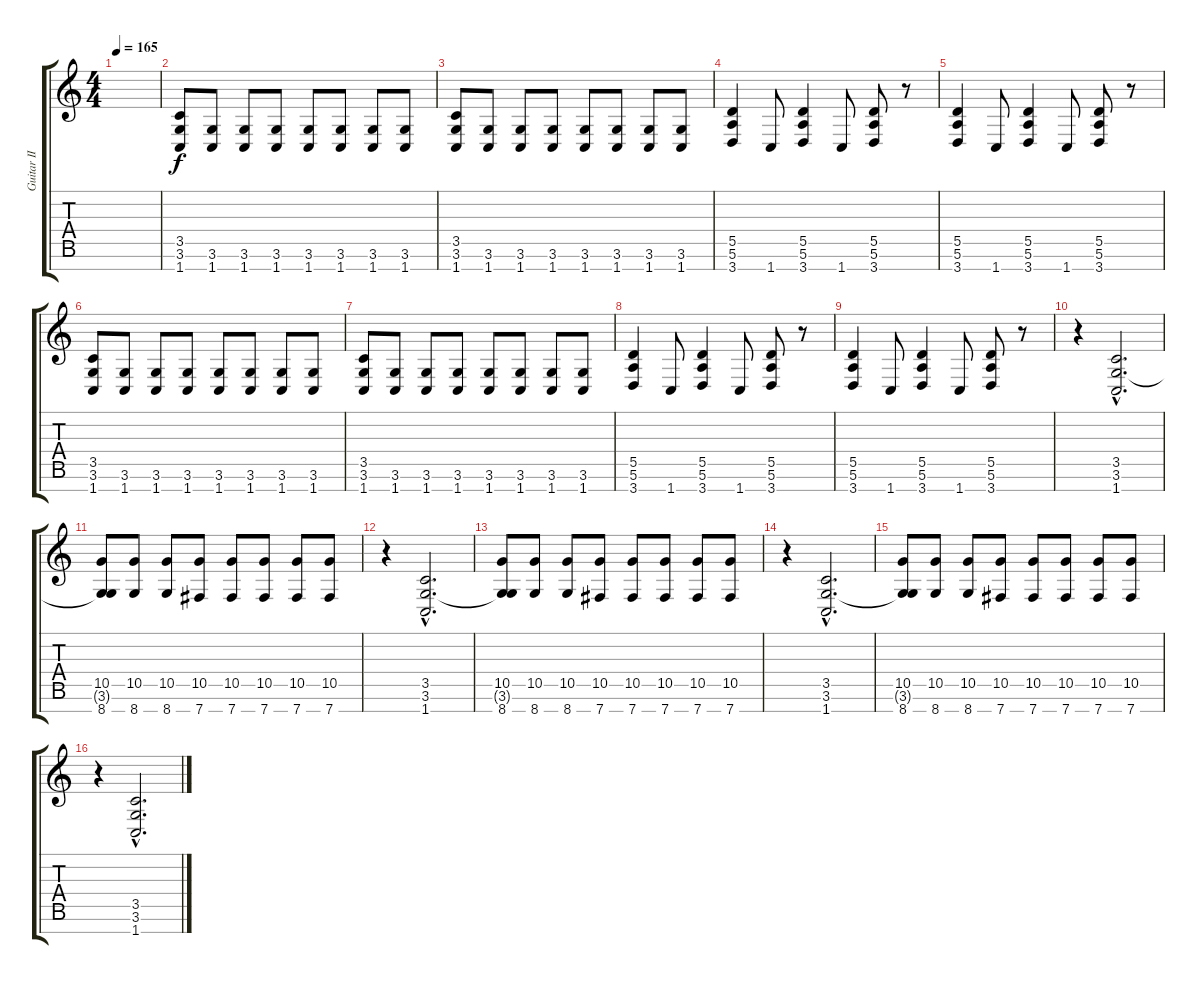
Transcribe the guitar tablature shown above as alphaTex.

\track ("Guitar II" "Guitar II") {instrument distortionguitar}
\staff {score tabs}
\tuning (E4 B3 Gb3 D3 A2 E2 B1) {hide}
\ts (4 4)
\tempo 165
\clef g2
\ks c
|
(3.5 3.6 1.7).8 (3.6 1.7).8 (3.6 1.7).8 (3.6 1.7).8 (3.6 1.7).8 (3.6 1.7).8 (3.6 1.7).8 (3.6 1.7).8 |
(3.5 3.6 1.7).8 (3.6 1.7).8 (3.6 1.7).8 (3.6 1.7).8 (3.6 1.7).8 (3.6 1.7).8 (3.6 1.7).8 (3.6 1.7).8 |
(5.5 5.6 3.7).4 1.7.8 (5.5 5.6 3.7).4 1.7.8 (5.5 5.6 3.7).8 r.8 |
(5.5 5.6 3.7).4 1.7.8 (5.5 5.6 3.7).4 1.7.8 (5.5 5.6 3.7).8 r.8 |
(3.5 3.6 1.7).8 (3.6 1.7).8 (3.6 1.7).8 (3.6 1.7).8 (3.6 1.7).8 (3.6 1.7).8 (3.6 1.7).8 (3.6 1.7).8 |
(3.5 3.6 1.7).8 (3.6 1.7).8 (3.6 1.7).8 (3.6 1.7).8 (3.6 1.7).8 (3.6 1.7).8 (3.6 1.7).8 (3.6 1.7).8 |
(5.5 5.6 3.7).4 1.7.8 (5.5 5.6 3.7).4 1.7.8 (5.5 5.6 3.7).8 r.8 |
(5.5 5.6 3.7).4 1.7.8 (5.5 5.6 3.7).4 1.7.8 (5.5 5.6 3.7).8 r.8 |
r.4 (3.5{hac} 3.6{hac} 1.7{hac}).2{d} |
(10.5 3.6{t} 8.7).8 (10.5 8.7).8 (10.5 8.7).8 (10.5 7.7).8 (10.5 7.7).8 (10.5 7.7).8 (10.5 7.7).8 (10.5 7.7).8 |
r.4 (3.5{hac} 3.6{hac} 1.7{hac}).2{d} |
(10.5 3.6{t} 8.7).8 (10.5 8.7).8 (10.5 8.7).8 (10.5 7.7).8 (10.5 7.7).8 (10.5 7.7).8 (10.5 7.7).8 (10.5 7.7).8 |
r.4 (3.5{hac} 3.6{hac} 1.7{hac}).2{d} |
(10.5 3.6{t} 8.7).8 (10.5 8.7).8 (10.5 8.7).8 (10.5 7.7).8 (10.5 7.7).8 (10.5 7.7).8 (10.5 7.7).8 (10.5 7.7).8 |
r.4 (3.5{hac} 3.6{hac} 1.7{hac}).2{d}
